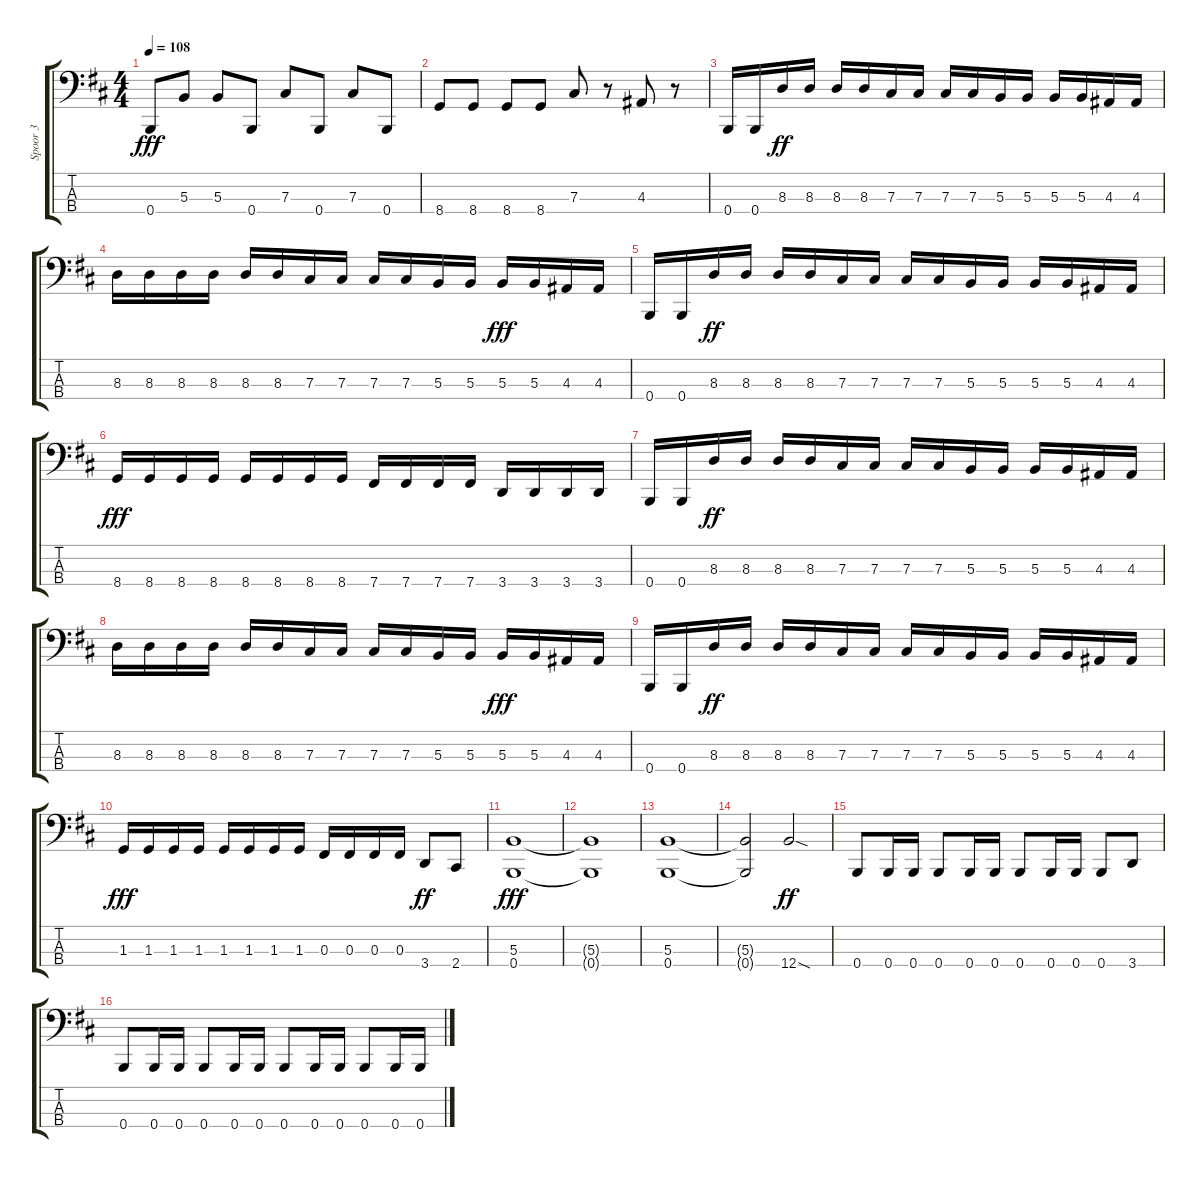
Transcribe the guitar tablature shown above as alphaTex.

\track ("Spoor 3" "Spoor 3") {instrument electricbasspick}
\staff {score tabs}
\tuning (E2 B1 Gb1 B0) {hide}
\ts (4 4)
\tempo 108
\clef f4
\ks d
0.4.8{dy fff} 5.3.8 5.3.8 0.4.8 7.3.8 0.4.8 7.3.8 0.4.8 |
8.4.8 8.4.8 8.4.8 8.4.8 7.3.8 r.8 4.3.8 r.8 |
0.4.16 0.4.16 8.3.16{dy ff} 8.3.16 8.3.16 8.3.16 7.3.16 7.3.16 7.3.16 7.3.16 5.3.16 5.3.16 5.3.16 5.3.16 4.3.16 4.3.16 |
8.3.16 8.3.16 8.3.16 8.3.16 8.3.16 8.3.16 7.3.16 7.3.16 7.3.16 7.3.16 5.3.16 5.3.16 5.3.16{dy fff} 5.3.16 4.3.16 4.3.16 |
0.4.16 0.4.16 8.3.16{dy ff} 8.3.16 8.3.16 8.3.16 7.3.16 7.3.16 7.3.16 7.3.16 5.3.16 5.3.16 5.3.16 5.3.16 4.3.16 4.3.16 |
8.4.16{dy fff} 8.4.16 8.4.16 8.4.16 8.4.16 8.4.16 8.4.16 8.4.16 7.4.16 7.4.16 7.4.16 7.4.16 3.4.16 3.4.16 3.4.16 3.4.16 |
0.4.16 0.4.16 8.3.16{dy ff} 8.3.16 8.3.16 8.3.16 7.3.16 7.3.16 7.3.16 7.3.16 5.3.16 5.3.16 5.3.16 5.3.16 4.3.16 4.3.16 |
8.3.16 8.3.16 8.3.16 8.3.16 8.3.16 8.3.16 7.3.16 7.3.16 7.3.16 7.3.16 5.3.16 5.3.16 5.3.16{dy fff} 5.3.16 4.3.16 4.3.16 |
0.4.16 0.4.16 8.3.16{dy ff} 8.3.16 8.3.16 8.3.16 7.3.16 7.3.16 7.3.16 7.3.16 5.3.16 5.3.16 5.3.16 5.3.16 4.3.16 4.3.16 |
1.3.16{dy fff} 1.3.16 1.3.16 1.3.16 1.3.16 1.3.16 1.3.16 1.3.16 0.3.16 0.3.16 0.3.16 0.3.16 3.4.8{dy ff} 2.4.8 |
(5.3 0.4).1{dy fff} |
(5.3{t} 0.4{t}).1 |
(5.3 0.4).1 |
(5.3{t} 0.4{t}).2 12.4{sod}.2{dy ff} |
0.4.8 0.4.16 0.4.16 0.4.8 0.4.16 0.4.16 0.4.8 0.4.16 0.4.16 0.4.8 3.4.8 |
0.4.8 0.4.16 0.4.16 0.4.8 0.4.16 0.4.16 0.4.8 0.4.16 0.4.16 0.4.8 0.4.16 0.4.16
